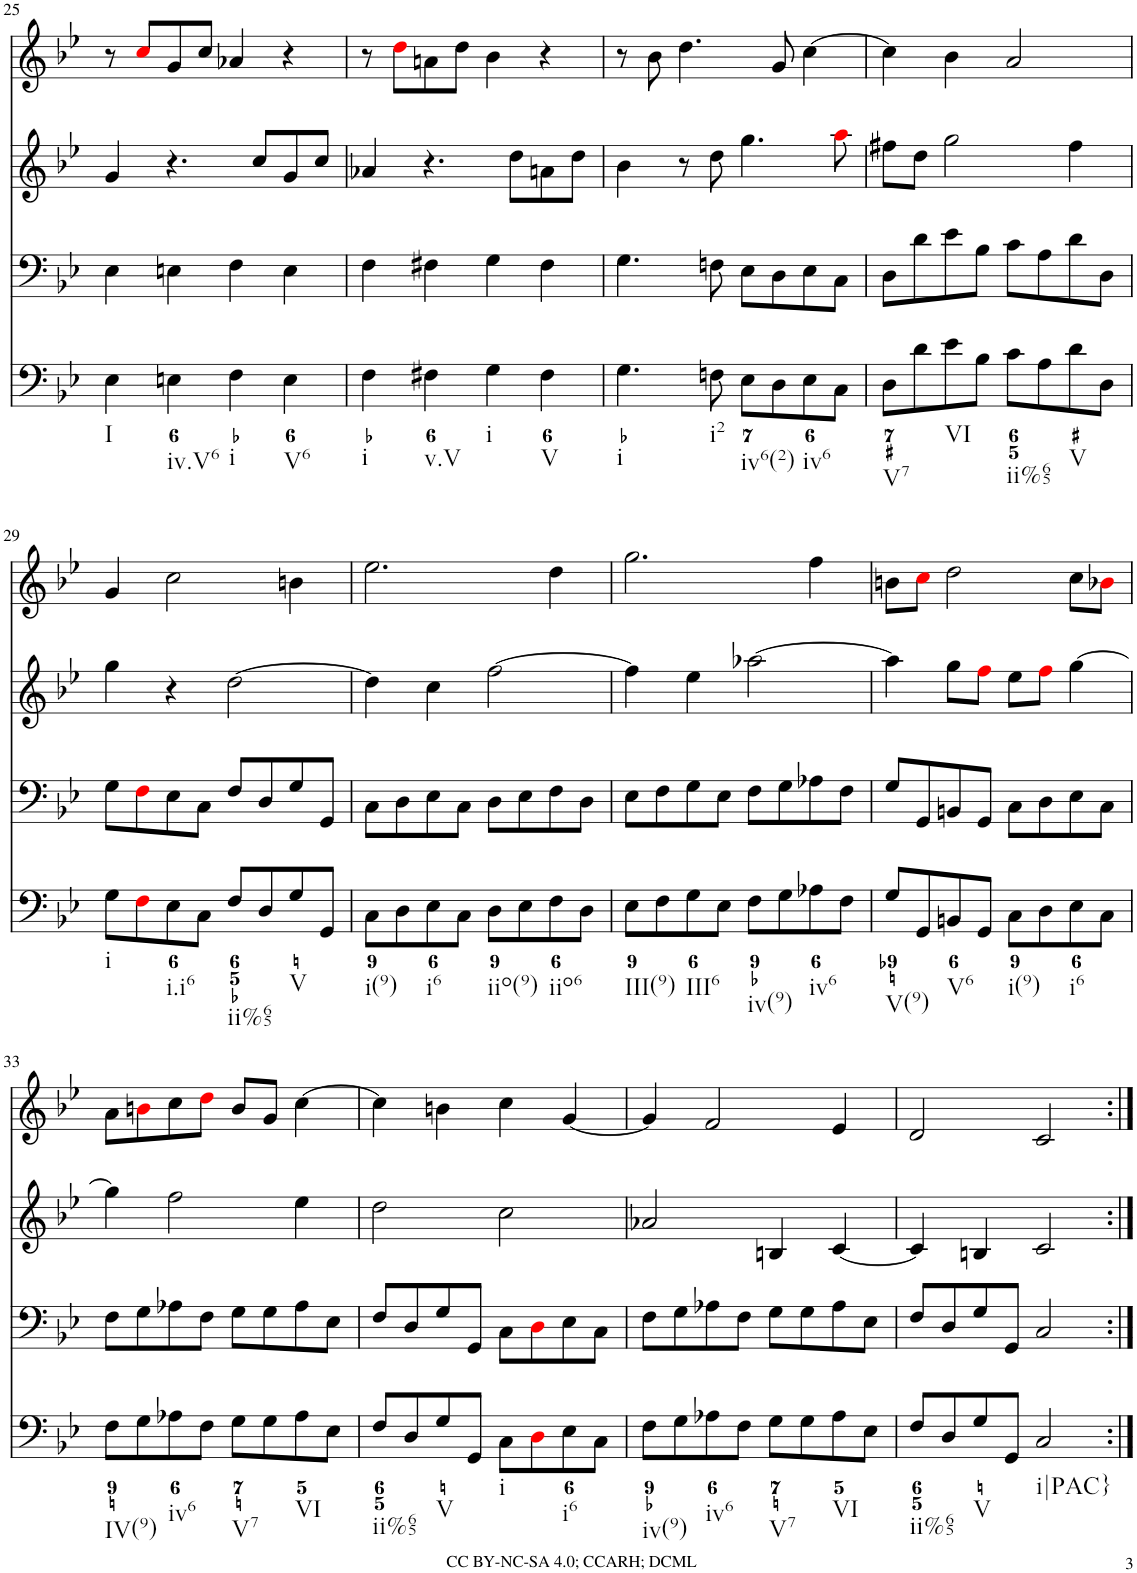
**kern	**kern	**kern	**kern
*part4	*part3	*part2	*part1
*staff4	*staff3	*staff2	*staff1
*I"Piano	*I"Piano	*I"Piano	*I"Piano
*I'Pno	*I'Pno	*I'Pno	*I'Pno
!!LO:PB:g=z
*clefF4	*clefF4	*clefG2	*clefG2
*k[b-e-]	*k[b-e-]	*k[b-e-]	*k[b-e-]
*g:	*g:	*g:	*g:
*M4/4	*M4/4	*M4/4	*M4/4
*met(c)	*met(c)	*met(c)	*met(c)
=25	=25	=25	=25
!LO:TX:b:t=I	!	!	!
4E-\	4E-\	4g/	8r
.	.	.	8cci/L
!LO:TX:b:t=iv.V6	!	!	!
4En\	4En\	4.r	8g/
.	.	.	8cc/J
!LO:TX:b:t=i	!	!	!
4F\	4F\	.	4a-X/
.	.	8cc/L	.
!LO:TX:b:t=V6	!	!	!
4E\	4E\	8g/	4r
.	.	8cc/J	.
=26	=26	=26	=26
!LO:TX:b:t=i	!	!	!
4F\	4F\	4a-X/	8r
.	.	.	8ddi\L
!LO:TX:b:t=v.V	!	!	!
4F#X\	4F#X\	4.r	8an\
.	.	.	8dd\J
!LO:TX:b:t=i	!	!	!
4G\	4G\	.	4b-\
.	.	8dd\L	.
!LO:TX:b:t=V	!	!	!
4F#\	4F#\	8an\	4r
.	.	8dd\J	.
=27	=27	=27	=27
!LO:TX:b:t=i	!	!	!
4.G\	4.G\	4b-\	8r
.	.	.	8b-\
.	.	8r	4.dd\
!LO:TX:b:t=i2	!	!	!
8Fn\	8Fn\	8dd\	.
!LO:TX:b:t=iv6(2)	!	!	!
8E-\L	8E-\L	4.gg\	.
8D\	8D\	.	8g/
!LO:TX:b:t=iv6	!	!	!
8E-\	8E-\	.	[4cc\
8C\J	8C\J	8aai\	.
=28	=28	=28	=28
!LO:TX:b:t=V7	!	!	!
8D\L	8D\L	8ff#X\L	4cc\]
8d\	8d\	8dd\J	.
!LO:TX:b:t=VI	!	!	!
8e-\	8e-\	2gg\	4b-\
8B-\J	8B-\J	.	.
!LO:TX:b:t=ii%65	!	!	!
8c\L	8c\L	.	2a/
8A\	8A\	.	.
!LO:TX:b:t=V	!	!	!
8d\	8d\	4ff#\	.
8D\J	8D\J	.	.
!!LO:LB:g=z
=29	=29	=29	=29
!LO:TX:b:t=i	!	!	!
8G\L	8G\L	4gg\	4g/
8Fi\	8Fi\	.	.
!LO:TX:b:t=i.i6	!	!	!
8E-\	8E-\	4r	2cc\
8C\J	8C\J	.	.
!LO:TX:b:t=ii%65	!	!	!
8F/L	8F/L	[2dd\	.
8D/	8D/	.	.
!LO:TX:b:t=V	!	!	!
8G/	8G/	.	4bn\
8GG/J	8GG/J	.	.
=30	=30	=30	=30
!LO:TX:b:t=i(9)	!	!	!
8C\L	8C\L	4dd\]	2.ee-\
8D\	8D\	.	.
!LO:TX:b:t=i6	!	!	!
8E-\	8E-\	4cc\	.
8C\J	8C\J	.	.
!LO:TX:b:t=iio(9)	!	!	!
8D\L	8D\L	[2ff\	.
8E-\	8E-\	.	.
!LO:TX:b:t=iio6	!	!	!
8F\	8F\	.	4dd\
8D\J	8D\J	.	.
=31	=31	=31	=31
!LO:TX:b:t=III(9)	!	!	!
8E-\L	8E-\L	4ff\]	2.gg\
8F\	8F\	.	.
!LO:TX:b:t=III6	!	!	!
8G\	8G\	4ee-\	.
8E-\J	8E-\J	.	.
!LO:TX:b:t=iv(9)	!	!	!
8F\L	8F\L	[2aa-X\	.
8G\	8G\	.	.
!LO:TX:b:t=iv6	!	!	!
8A-X\	8A-X\	.	4ff\
8F\J	8F\J	.	.
=32	=32	=32	=32
!LO:TX:b:t=V(9)	!	!	!
8G/L	8G/L	4aa-\]	8bn\L
8GG/	8GG/	.	8cci\J
!LO:TX:b:t=V6	!	!	!
8BBn/	8BBn/	8gg\L	2dd\
8GG/J	8GG/J	8ffi\J	.
!LO:TX:b:t=i(9)	!	!	!
8C\L	8C\L	8ee-\L	.
8D\	8D\	8ffi\J	.
!LO:TX:b:t=i6	!	!	!
8E-\	8E-\	[4gg\	8cc\L
8C\J	8C\J	.	8b-Xi\J
!!LO:LB:g=z
=33	=33	=33	=33
!LO:TX:b:t=IV(9)	!	!	!
8F\L	8F\L	4gg\]	8a\L
8G\	8G\	.	8bni\
!LO:TX:b:t=iv6	!	!	!
8A-X\	8A-X\	2ff\	8cc\
8F\J	8F\J	.	8ddi\J
!LO:TX:b:t=V7	!	!	!
8G\L	8G\L	.	8b/L
8G\	8G\	.	8g/J
!LO:TX:b:t=VI	!	!	!
8A-\	8A-\	4ee-\	[4cc\
8E-\J	8E-\J	.	.
=34	=34	=34	=34
!LO:TX:b:t=ii%65	!	!	!
8F/L	8F/L	2dd\	4cc\]
8D/	8D/	.	.
!LO:TX:b:t=V	!	!	!
8G/	8G/	.	4bn\
8GG/J	8GG/J	.	.
!LO:TX:b:t=i	!	!	!
8C\L	8C\L	2cc\	4cc\
8Di\	8Di\	.	.
!LO:TX:b:t=i6	!	!	!
8E-\	8E-\	.	[4g/
8C\J	8C\J	.	.
=35	=35	=35	=35
!LO:TX:b:t=iv(9)	!	!	!
8F\L	8F\L	2a-X/	4g/]
8G\	8G\	.	.
!LO:TX:b:t=iv6	!	!	!
8A-X\	8A-X\	.	2f/
8F\J	8F\J	.	.
!LO:TX:b:t=V7	!	!	!
8G\L	8G\L	4Bn/	.
8G\	8G\	.	.
!LO:TX:b:t=VI	!	!	!
8A-\	8A-\	[4c/	4e-/
8E-\J	8E-\J	.	.
=36	=36	=36	=36
!LO:TX:b:t=ii%65	!	!	!
8F/L	8F/L	4c/]	2d/
8D/	8D/	.	.
!LO:TX:b:t=V	!	!	!
8G/	8G/	4Bn/	.
8GG/J	8GG/J	.	.
!LO:TX:b:t=i|PAC}	!	!	!
2C/	2C/	2c/	2c/
=:|!	=:|!	=:|!	=:|!
*-	*-	*-	*-
